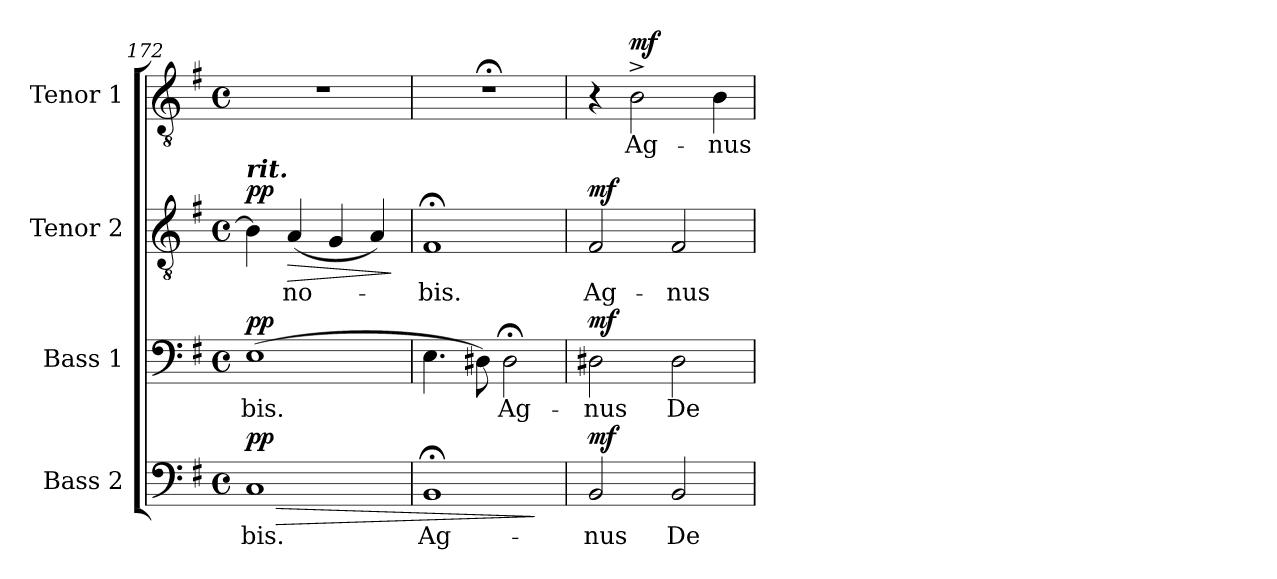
**kern	**text	**dynam	**kern	**text	**dynam	**kern	**text	**dynam	**kern	**text	**dynam
*part4	*part4	*part4	*part3	*part3	*part3	*part2	*part2	*part2	*part1	*part1	*part1
*staff4	*staff4	*staff4	*staff3	*staff3	*staff3	*staff2	*staff2	*staff2	*staff1	*staff1	*staff1
*I"Bass 2	*	*	*I"Bass 1	*	*	*I"Tenor 2	*	*	*I"Tenor 1	*	*
*I'B. 2	*	*	*I'B. 1	*	*	*I'T. 2	*	*	*I'T. 1	*	*
*clefF4	*	*	*clefF4	*	*	*clefGv2	*	*	*clefGv2	*	*
*k[f#]	*	*	*k[f#]	*	*	*k[f#]	*	*	*k[f#]	*	*
*G:	*	*	*G:	*	*	*G:	*	*	*G:	*	*
*M4/4	*	*	*M4/4	*	*	*M4/4	*	*	*M4/4	*	*
*met(c)	*	*	*met(c)	*	*	*met(c)	*	*	*met(c)	*	*
=172	=172	=172	=172	=172	=172	=172	=172	=172	=172	=172	=172
!	!	!	!	!	!	!LO:TX:a:Bi:t=rit.	!	!	!	!	!
!	!LO:LY:b	!LO:HP:b	!	!LO:LY:b	!	!	!	!	!	!	!
!	!	!LO:DY:n=1:a	!	!	!LO:DY:a	!	!	!LO:DY:a	!	!	!
1C	-bis.	> pp	(>1E	-bis.	pp	4B\]	.	pp	1r	.	.
!	!	!	!	!	!	!	!LO:LY:b	!LO:HP:b	!	!	!
.	.	.	.	.	.	(<4A/	no-	>	.	.	.
.	.	.	.	.	.	4G/	.	.	.	.	.
.	.	.	.	.	.	4A/)	.	.	.	.	.
.	.	.	.	.	.	.	.	]	.	.	.
=173	=173	=173	=173	=173	=173	=173	=173	=173	=173	=173	=173
!	!LO:LY:b	!	!	!	!	!	!LO:LY:b	!	!	!	!
1BB;<	Ag-	.	4.E\	.	.	1F#;<	-bis.	.	1r;<	.	.
.	.	.	8D#X\)	.	.	.	.	.	.	.	.
!	!	!	!	!LO:LY:b	!	!	!	!	!	!	!
.	.	.	2D#;<\	Ag-	.	.	.	.	.	.	.
.	.	]	.	.	.	.	.	.	.	.	.
=174	=174	=174	=174	=174	=174	=174	=174	=174	=174	=174	=174
!	!LO:LY:b	!LO:DY:a	!	!LO:LY:b	!LO:DY:a	!	!LO:LY:b	!LO:DY:a	!	!	!
2BB/	-nus	mf	2D#X\	-nus	mf	2F#/	Ag-	mf	4r	.	.
!	!	!	!	!	!	!	!	!	!	!LO:LY:b	!LO:DY:a
.	.	.	.	.	.	.	.	.	2B^>\	Ag-	mf
!	!LO:LY:b	!	!	!LO:LY:b	!	!	!LO:LY:b	!	!	!	!
2BB/	De-	.	2D#\	De-	.	2F#/	-nus	.	.	.	.
!	!	!	!	!	!	!	!	!	!	!LO:LY:b	!
.	.	.	.	.	.	.	.	.	4B\	-nus	.
=	=	=	=	=	=	=	=	=	=	=	=
*-	*-	*-	*-	*-	*-	*-	*-	*-	*-	*-	*-
